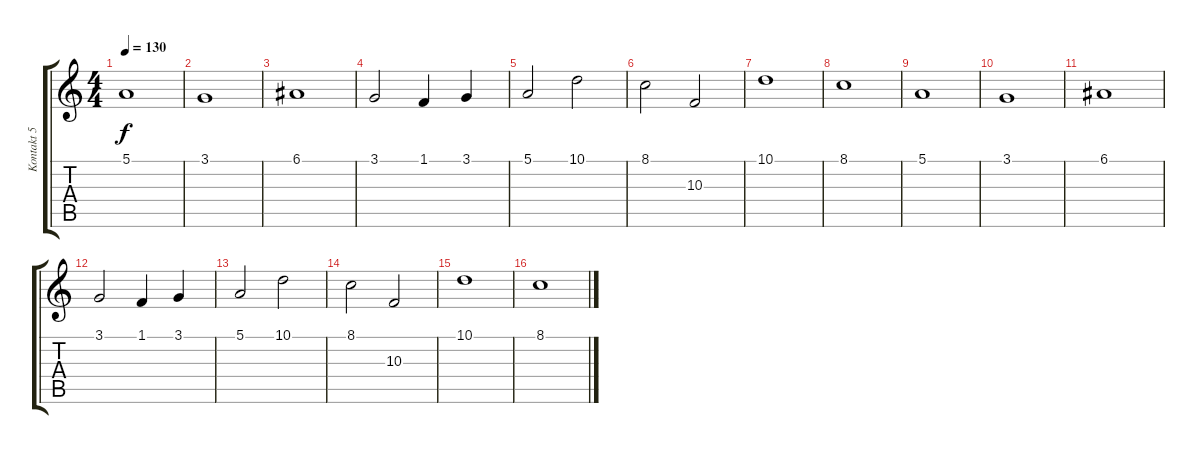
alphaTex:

\track ("Kontakt 5 #3 (MIDI)" "Kontakt 5 ") {instrument synthbrass2}
\staff {score tabs}
\tuning (E4 B3 G3 D3 A2 E2) {hide}
\ts (4 4)
\tempo 130
\clef g2
\ks c
5.1.1{dy f} |
3.1.1 |
6.1.1 |
3.1.2 1.1.4 3.1.4 |
5.1.2 10.1.2 |
8.1.2 10.3.2 |
10.1.1 |
8.1.1 |
5.1.1 |
3.1.1 |
6.1.1 |
3.1.2 1.1.4 3.1.4 |
5.1.2 10.1.2 |
8.1.2 10.3.2 |
10.1.1 |
8.1.1
